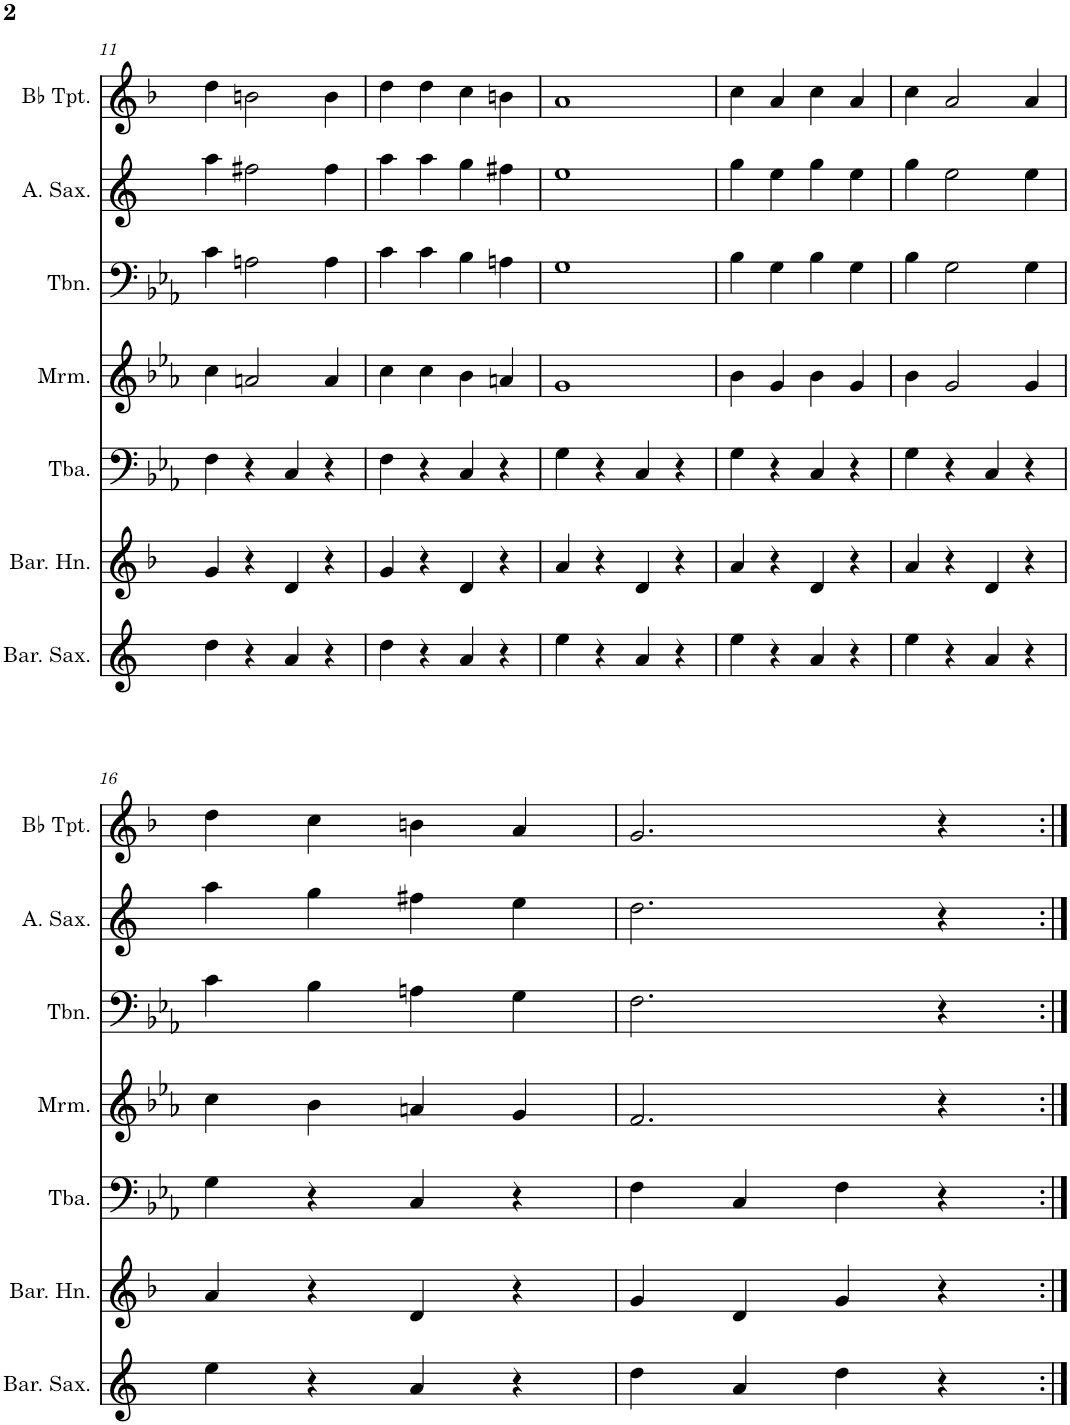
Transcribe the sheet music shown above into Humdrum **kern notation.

**kern	**kern	**kern	**kern	**kern	**kern	**kern
*part7	*part6	*part5	*part4	*part3	*part2	*part1
*staff7	*staff6	*staff5	*staff4	*staff3	*staff2	*staff1
*I"Baritone Saxophone	*I"Baritone Horn	*I"Tuba	*I"Marimba	*I"Trombone	*I"Alto Saxophone	*I"Bb Trumpet
*I'Bar. Sax.	*I'Bar. Hn.	*I'Tba.	*I'Mrm.	*I'Tbn.	*I'A. Sax.	*I'Bb Tpt.
!!LO:PB:g=z
*clefG2	*clefG2	*clefF4	*clefG2	*clefF4	*clefG2	*clefG2
*Trd12c21	*Trd4c7	*	*	*	*Trd5c9	*Trd1c2
*k[]	*k[b-]	*k[b-e-a-]	*k[b-e-a-]	*k[b-e-a-]	*k[]	*k[b-]
*M4/4	*M4/4	*M4/4	*M4/4	*M4/4	*M4/4	*M4/4
=11	=11	=11	=11	=11	=11	=11
4dd\	4g/	4F\	4cc\	4c\	4aa\	4dd\
4r	4r	4r	2an/	2An\	2ff#X\	2bn\
4a/	4d/	4C/	.	.	.	.
4r	4r	4r	4a/	4A\	4ff#\	4b\
=12	=12	=12	=12	=12	=12	=12
4dd\	4g/	4F\	4cc\	4c\	4aa\	4dd\
4r	4r	4r	4cc\	4c\	4aa\	4dd\
4a/	4d/	4C/	4b-\	4B-\	4gg\	4cc\
4r	4r	4r	4an/	4An\	4ff#X\	4bn\
=13	=13	=13	=13	=13	=13	=13
4ee\	4a/	4G\	1g	1G	1ee	1a
4r	4r	4r	.	.	.	.
4a/	4d/	4C/	.	.	.	.
4r	4r	4r	.	.	.	.
=14	=14	=14	=14	=14	=14	=14
4ee\	4a/	4G\	4b-\	4B-\	4gg\	4cc\
4r	4r	4r	4g/	4G\	4ee\	4a/
4a/	4d/	4C/	4b-\	4B-\	4gg\	4cc\
4r	4r	4r	4g/	4G\	4ee\	4a/
=15	=15	=15	=15	=15	=15	=15
4ee\	4a/	4G\	4b-\	4B-\	4gg\	4cc\
4r	4r	4r	2g/	2G\	2ee\	2a/
4a/	4d/	4C/	.	.	.	.
4r	4r	4r	4g/	4G\	4ee\	4a/
!!LO:LB:g=z
=16	=16	=16	=16	=16	=16	=16
4ee\	4a/	4G\	4cc\	4c\	4aa\	4dd\
4r	4r	4r	4b-\	4B-\	4gg\	4cc\
4a/	4d/	4C/	4an/	4An\	4ff#X\	4bn\
4r	4r	4r	4g/	4G\	4ee\	4a/
=17	=17	=17	=17	=17	=17	=17
4dd\	4g/	4F\	2.f/	2.F\	2.dd\	2.g/
4a/	4d/	4C/	.	.	.	.
4dd\	4g/	4F\	.	.	.	.
4r	4r	4r	4r	4r	4r	4r
=:|!	=:|!	=:|!	=:|!	=:|!	=:|!	=:|!
*-	*-	*-	*-	*-	*-	*-
